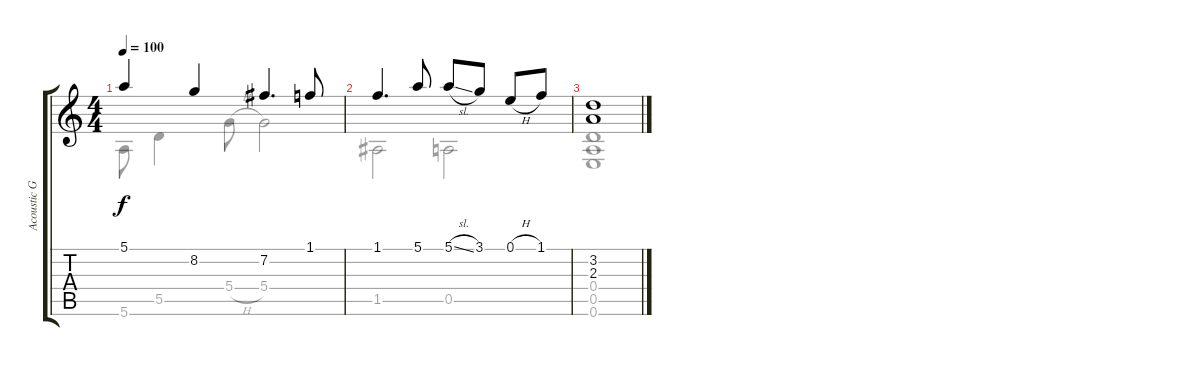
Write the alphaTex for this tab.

\track ("Acoustic Guitar" "Acoustic G") {instrument acousticguitarsteel}
\staff {score tabs}
\tuning (E4 B3 G3 D3 A2 E2) {hide}
\voice
\ts (4 4)
\tempo 100
\clef g2
\ks c
5.1.4{dy f} 8.2.4 7.2.4{d} 1.1.8 |
1.1.4{d} 5.1.8 5.1{sl}.8 3.1.8 0.1{h}.8 1.1.8 |
(3.2 2.3).1
\voice
\clef g2
\ottava regular
\simile none
\ks c
5.6.8{dy f} 5.5.4 5.4{h}.8 5.4.2 |
1.5.2 0.5.2 |
(0.4 0.5 0.6).1
